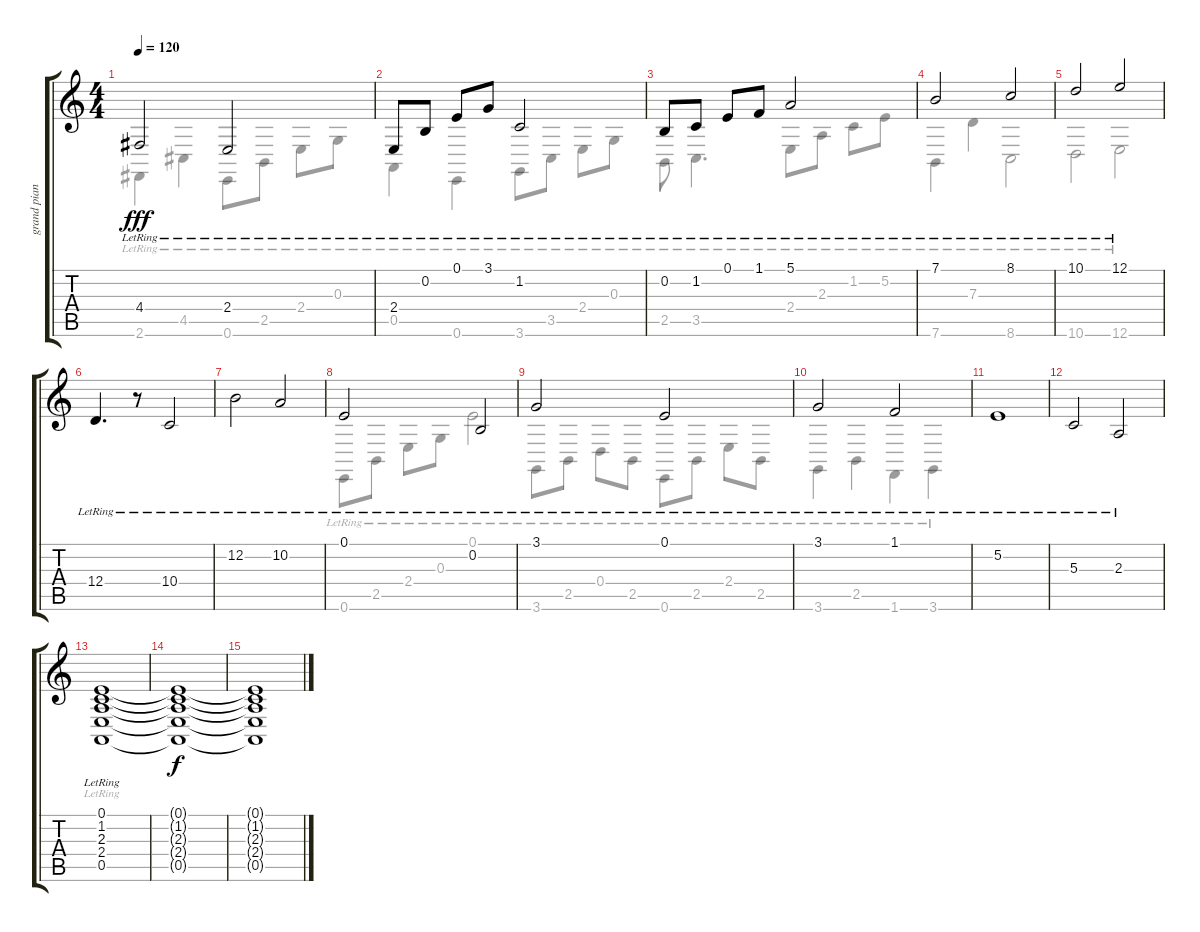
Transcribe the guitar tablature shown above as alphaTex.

\track ("grand piano" "grand pian") {instrument brightacousticpiano}
\staff {score tabs}
\tuning (E4 B3 G3 D3 A2 E2) {hide}
\voice
\ts (4 4)
\tempo 120
\clef g2
\ks c
4.4{lr}.2{dy fff} 2.4{lr}.2 |
2.4{lr}.8 0.2{lr}.8 0.1{lr}.8 3.1{lr}.8 1.2{lr}.2 |
0.2{lr}.8 1.2{lr}.8 0.1{lr}.8 1.1{lr}.8 5.1{lr}.2 |
7.1{lr}.2 8.1{lr}.2 |
10.1{lr}.2 12.1{lr}.2 |
12.4{lr}.4{d} r.8 10.4{lr}.2 |
12.2{lr}.2 10.2{lr}.2 |
0.1{lr}.2 0.2{lr}.2 |
3.1{lr}.2 0.1{lr}.2 |
3.1{lr}.2 1.1{lr}.2 |
5.2{lr}.1 |
5.3{lr}.2 2.3{lr}.2 |
(0.1{lr} 1.2{lr} 2.3{lr} 2.4{lr} 0.5{lr}).1 |
(0.1{t} 1.2{t} 2.3{t} 2.4{t} 0.5{t}).1{dy f volume 0} |
(0.1{t} 1.2{t} 2.3{t} 2.4{t} 0.5{t}).1
\voice
\clef g2
\ottava regular
\simile none
\ks c
2.6{lr}.4{dy fff} 4.5{lr}.4 0.6{lr}.8 2.5{lr}.8 2.4{lr}.8 0.3{lr}.8 |
0.5{lr}.4 0.6{lr}.4 3.6{lr}.8 3.5{lr}.8 2.4{lr}.8 0.3{lr}.8 |
2.5{lr}.8 3.5{lr}.4{d} 2.4{lr}.8 2.3{lr}.8 1.2{lr}.8 5.2{lr}.8 |
7.6{lr}.4 7.3{lr}.4 8.6{lr}.2 |
10.6{lr}.2 12.6{lr}.2 |
|
|
0.6{lr}.8 2.5{lr}.8 2.4{lr}.8 0.3{lr}.8 0.1{lr}.2 |
3.6{lr}.8 2.5{lr}.8 0.4{lr}.8 2.5{lr}.8 0.6{lr}.8 2.5{lr}.8 2.4{lr}.8 2.5{lr}.8 |
3.6{lr}.4 2.5{lr}.4 1.6{lr}.4 3.6{lr}.4 |
|
|
2.3{lr}.1 |
|
